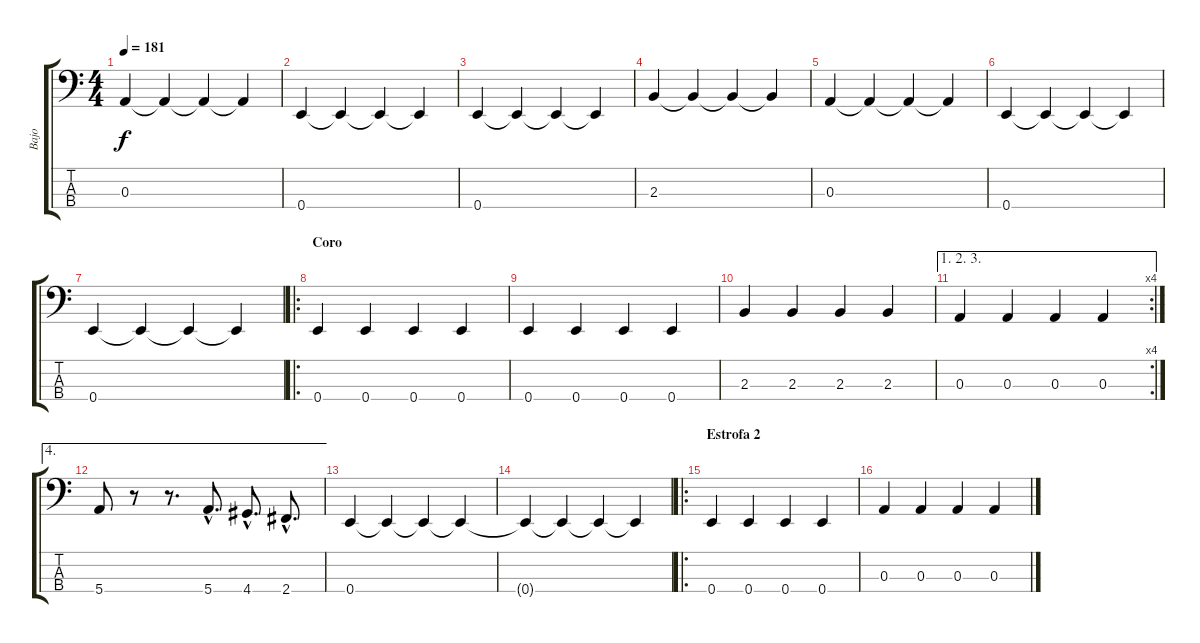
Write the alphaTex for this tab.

\track ("Bajo" "Bajo") {instrument electricbasspick}
\staff {score tabs}
\tuning (G2 D2 A1 E1) {hide}
\ts (4 4)
\tempo 181
\clef f4
\ks c
0.3.4{dy f} 0.3{t}.4 0.3{t}.4 0.3{t}.4 |
0.4.4 0.4{t}.4 0.4{t}.4 0.4{t}.4 |
0.4.4 0.4{t}.4 0.4{t}.4 0.4{t}.4 |
2.3.4 2.3{t}.4 2.3{t}.4 2.3{t}.4 |
0.3.4 0.3{t}.4 0.3{t}.4 0.3{t}.4 |
0.4.4 0.4{t}.4 0.4{t}.4 0.4{t}.4 |
0.4.4 0.4{t}.4 0.4{t}.4 0.4{t}.4 |
\ro
\section ("" "Coro")
0.4.4 0.4.4 0.4.4 0.4.4 |
0.4.4 0.4.4 0.4.4 0.4.4 |
2.3.4 2.3.4 2.3.4 2.3.4 |
\ae (1 2 3)
\rc 4
0.3.4 0.3.4 0.3.4 0.3.4 |
\ae 4
5.4.8 r.8 r.8{d} 5.4{hac}.8{d} 4.4{hac}.8{d} 2.4{hac}.8{d} |
0.4.4 0.4{t}.4 0.4{t}.4 0.4{t}.4 |
0.4{t}.4 0.4{t}.4 0.4{t}.4 0.4{t}.4 |
\ro
\section ("" "Estrofa 2")
0.4.4 0.4.4 0.4.4 0.4.4 |
0.3.4 0.3.4 0.3.4 0.3.4
